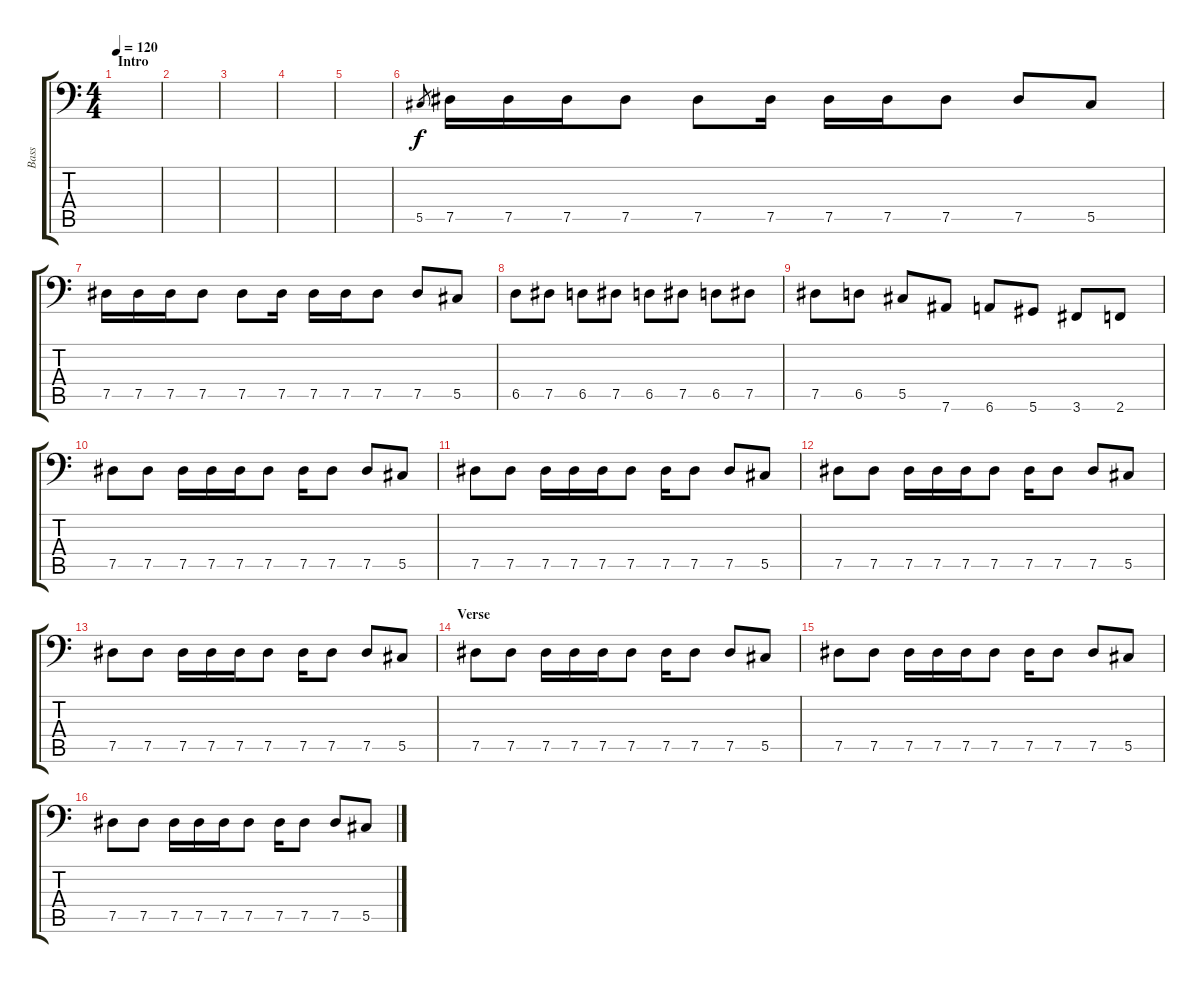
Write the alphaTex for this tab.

\track ("Bass" "Bass") {instrument distortionguitar}
\staff {score tabs}
\tuning (Eb3 Bb2 Gb2 Db2 Ab1 Eb1) {hide}
\ts (4 4)
\section ("" "Intro")
\tempo 120
\clef f4
\ks c
|
|
|
|
|
5.5.8{gr} 7.5.16 7.5.16 7.5.16 7.5.8 7.5.8 7.5.16 7.5.16 7.5.16 7.5.8 7.5.8 5.5.8 |
7.5.16 7.5.16 7.5.16 7.5.8 7.5.8 7.5.16 7.5.16 7.5.16 7.5.8 7.5.8 5.5.8 |
6.5.8 7.5.8 6.5.8 7.5.8 6.5.8 7.5.8 6.5.8 7.5.8 |
7.5.8 6.5.8 5.5.8 7.6.8 6.6.8 5.6.8 3.6.8 2.6.8 |
7.5.8 7.5.8 7.5.16 7.5.16 7.5.16 7.5.8 7.5.16 7.5.8 7.5.8 5.5.8 |
7.5.8 7.5.8 7.5.16 7.5.16 7.5.16 7.5.8 7.5.16 7.5.8 7.5.8 5.5.8 |
7.5.8 7.5.8 7.5.16 7.5.16 7.5.16 7.5.8 7.5.16 7.5.8 7.5.8 5.5.8 |
7.5.8 7.5.8 7.5.16 7.5.16 7.5.16 7.5.8 7.5.16 7.5.8 7.5.8 5.5.8 |
\section ("" "Verse")
7.5.8 7.5.8 7.5.16 7.5.16 7.5.16 7.5.8 7.5.16 7.5.8 7.5.8 5.5.8 |
7.5.8 7.5.8 7.5.16 7.5.16 7.5.16 7.5.8 7.5.16 7.5.8 7.5.8 5.5.8 |
7.5.8 7.5.8 7.5.16 7.5.16 7.5.16 7.5.8 7.5.16 7.5.8 7.5.8 5.5.8
